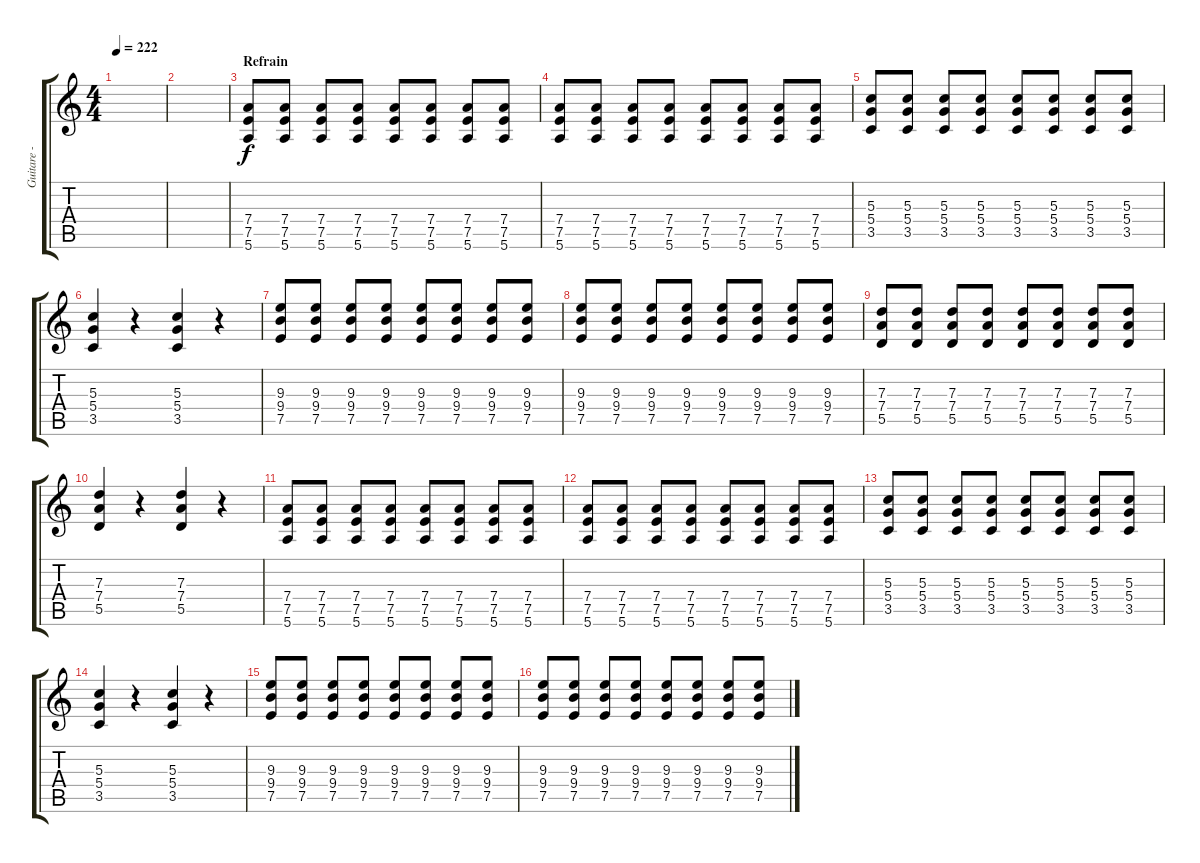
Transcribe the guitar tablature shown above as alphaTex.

\track ("Guitare - Yann" "Guitare - ") {instrument overdrivenguitar}
\staff {score tabs}
\tuning (E4 B3 G3 D3 A2 E2) {hide}
\ts (4 4)
\tempo 222
\clef g2
\ks c
|
|
\section ("" "Refrain")
(7.4 7.5 5.6).8{instrument overdrivenguitar} (7.4 7.5 5.6).8 (7.4 7.5 5.6).8 (7.4 7.5 5.6).8 (7.4 7.5 5.6).8 (7.4 7.5 5.6).8 (7.4 7.5 5.6).8 (7.4 7.5 5.6).8 |
(7.4 7.5 5.6).8 (7.4 7.5 5.6).8 (7.4 7.5 5.6).8 (7.4 7.5 5.6).8 (7.4 7.5 5.6).8 (7.4 7.5 5.6).8 (7.4 7.5 5.6).8 (7.4 7.5 5.6).8 |
(5.3 5.4 3.5).8 (5.3 5.4 3.5).8 (5.3 5.4 3.5).8 (5.3 5.4 3.5).8 (5.3 5.4 3.5).8 (5.3 5.4 3.5).8 (5.3 5.4 3.5).8 (5.3 5.4 3.5).8 |
(5.3 5.4 3.5).4 r.4 (5.3 5.4 3.5).4 r.4 |
(9.3 9.4 7.5).8 (9.3 9.4 7.5).8 (9.3 9.4 7.5).8 (9.3 9.4 7.5).8 (9.3 9.4 7.5).8 (9.3 9.4 7.5).8 (9.3 9.4 7.5).8 (9.3 9.4 7.5).8 |
(9.3 9.4 7.5).8 (9.3 9.4 7.5).8 (9.3 9.4 7.5).8 (9.3 9.4 7.5).8 (9.3 9.4 7.5).8 (9.3 9.4 7.5).8 (9.3 9.4 7.5).8 (9.3 9.4 7.5).8 |
(7.3 7.4 5.5).8 (7.3 7.4 5.5).8 (7.3 7.4 5.5).8 (7.3 7.4 5.5).8 (7.3 7.4 5.5).8 (7.3 7.4 5.5).8 (7.3 7.4 5.5).8 (7.3 7.4 5.5).8 |
(7.3 7.4 5.5).4 r.4 (7.3 7.4 5.5).4 r.4 |
(7.4 7.5 5.6).8 (7.4 7.5 5.6).8 (7.4 7.5 5.6).8 (7.4 7.5 5.6).8 (7.4 7.5 5.6).8 (7.4 7.5 5.6).8 (7.4 7.5 5.6).8 (7.4 7.5 5.6).8 |
(7.4 7.5 5.6).8 (7.4 7.5 5.6).8 (7.4 7.5 5.6).8 (7.4 7.5 5.6).8 (7.4 7.5 5.6).8 (7.4 7.5 5.6).8 (7.4 7.5 5.6).8 (7.4 7.5 5.6).8 |
(5.3 5.4 3.5).8 (5.3 5.4 3.5).8 (5.3 5.4 3.5).8 (5.3 5.4 3.5).8 (5.3 5.4 3.5).8 (5.3 5.4 3.5).8 (5.3 5.4 3.5).8 (5.3 5.4 3.5).8 |
(5.3 5.4 3.5).4 r.4 (5.3 5.4 3.5).4 r.4 |
(9.3 9.4 7.5).8 (9.3 9.4 7.5).8 (9.3 9.4 7.5).8 (9.3 9.4 7.5).8 (9.3 9.4 7.5).8 (9.3 9.4 7.5).8 (9.3 9.4 7.5).8 (9.3 9.4 7.5).8 |
(9.3 9.4 7.5).8 (9.3 9.4 7.5).8 (9.3 9.4 7.5).8 (9.3 9.4 7.5).8 (9.3 9.4 7.5).8 (9.3 9.4 7.5).8 (9.3 9.4 7.5).8 (9.3 9.4 7.5).8
